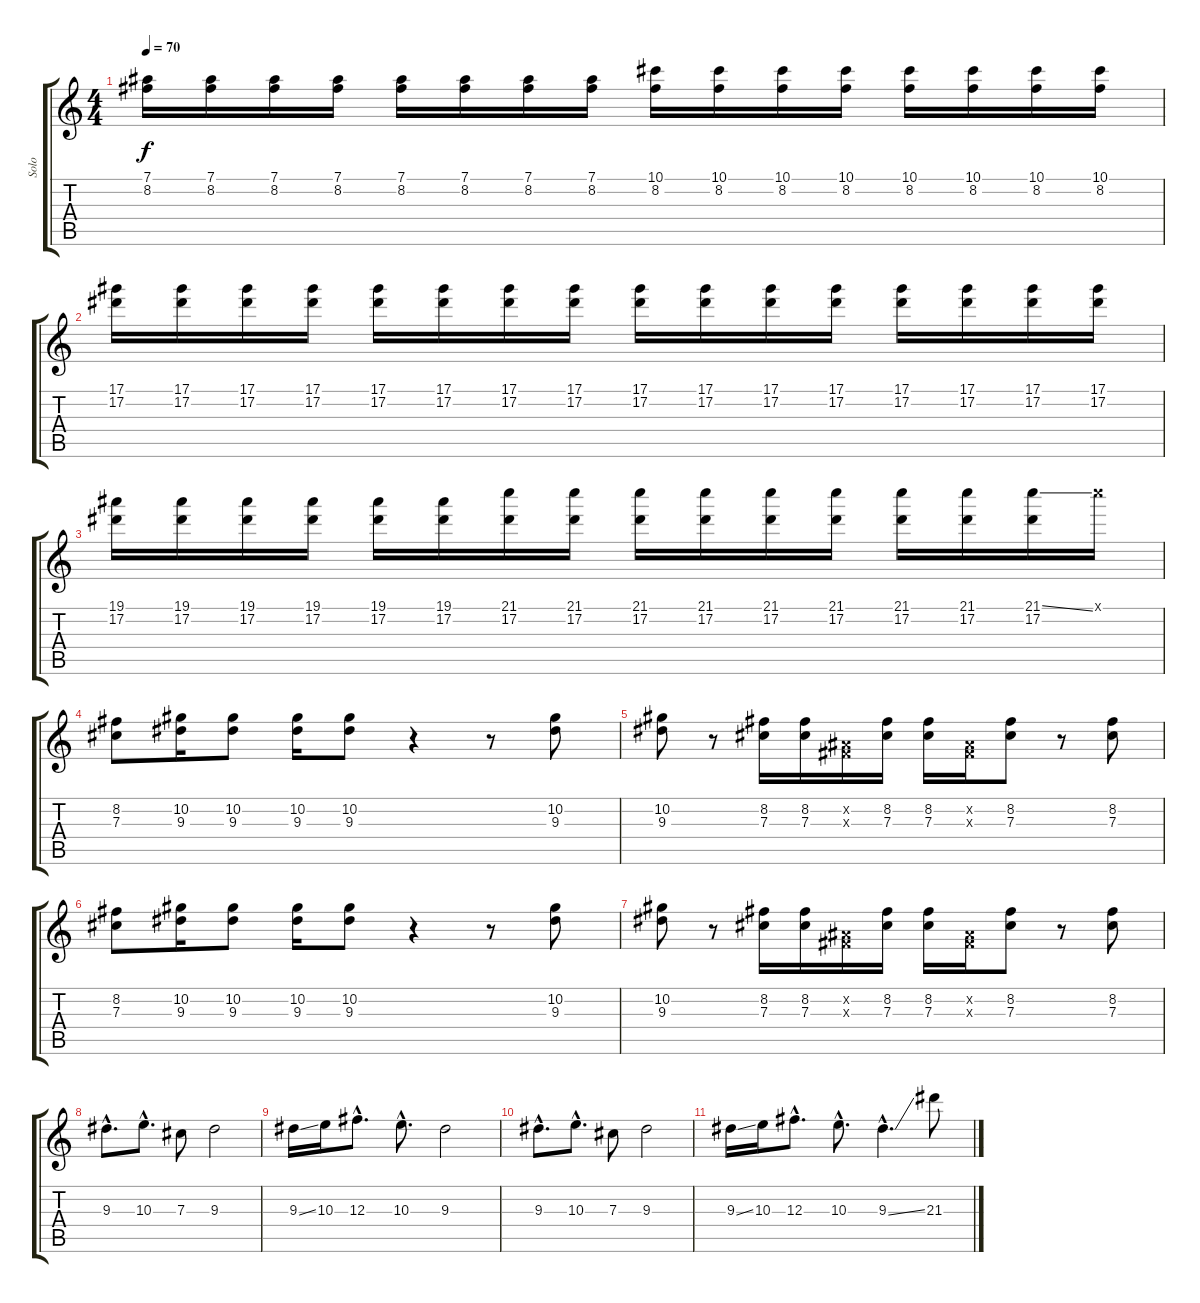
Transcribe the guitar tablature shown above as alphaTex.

\track ("Solo" "Solo") {instrument distortionguitar}
\staff {score tabs}
\tuning (Eb4 Bb3 Gb3 Db3 Ab2 Eb2) {hide}
\ts (4 4)
\tempo 70
\clef g2
\ks c
(7.1 8.2).16{dy f} (7.1 8.2).16 (7.1 8.2).16 (7.1 8.2).16 (7.1 8.2).16 (7.1 8.2).16 (7.1 8.2).16 (7.1 8.2).16 (10.1 8.2).16 (10.1 8.2).16 (10.1 8.2).16 (10.1 8.2).16 (10.1 8.2).16 (10.1 8.2).16 (10.1 8.2).16 (10.1 8.2).16 |
(17.1 17.2).16 (17.1 17.2).16 (17.1 17.2).16 (17.1 17.2).16 (17.1 17.2).16 (17.1 17.2).16 (17.1 17.2).16 (17.1 17.2).16 (17.1 17.2).16 (17.1 17.2).16 (17.1 17.2).16 (17.1 17.2).16 (17.1 17.2).16 (17.1 17.2).16 (17.1 17.2).16 (17.1 17.2).16 |
(19.1 17.2).16 (19.1 17.2).16 (19.1 17.2).16 (19.1 17.2).16 (19.1 17.2).16 (19.1 17.2).16 (21.1 17.2).16 (21.1 17.2).16 (21.1 17.2).16 (21.1 17.2).16 (21.1 17.2).16 (21.1 17.2).16 (21.1 17.2).16 (21.1 17.2).16 (21.1{ss} 17.2).16 21.1{x}.16 |
(8.2 7.3).8 (10.2 9.3).16 (10.2 9.3).8 (10.2 9.3).16 (10.2 9.3).8 r.4 r.8 (10.2 9.3).8 |
(10.2 9.3).8 r.8 (8.2 7.3).16 (8.2 7.3).16 (0.2{x} 0.3{x}).16 (8.2 7.3).16 (8.2 7.3).16 (0.2{x} 0.3{x}).16 (8.2 7.3).8 r.8 (8.2 7.3).8 |
(8.2 7.3).8 (10.2 9.3).16 (10.2 9.3).8 (10.2 9.3).16 (10.2 9.3).8 r.4 r.8 (10.2 9.3).8 |
(10.2 9.3).8 r.8 (8.2 7.3).16 (8.2 7.3).16 (0.2{x} 0.3{x}).16 (8.2 7.3).16 (8.2 7.3).16 (0.2{x} 0.3{x}).16 (8.2 7.3).8 r.8 (8.2 7.3).8 |
9.3{hac}.8{d} 10.3{hac}.8{d} 7.3.8 9.3.2 |
9.3{ss}.16 10.3.16 12.3{hac}.8{d} 10.3{hac}.8{d} 9.3.2 |
9.3{hac}.8{d} 10.3{hac}.8{d} 7.3.8 9.3.2 |
9.3{ss}.16 10.3.16 12.3{hac}.8{d} 10.3{hac}.8{d} 9.3{ss hac}.4{d} 21.3.8
